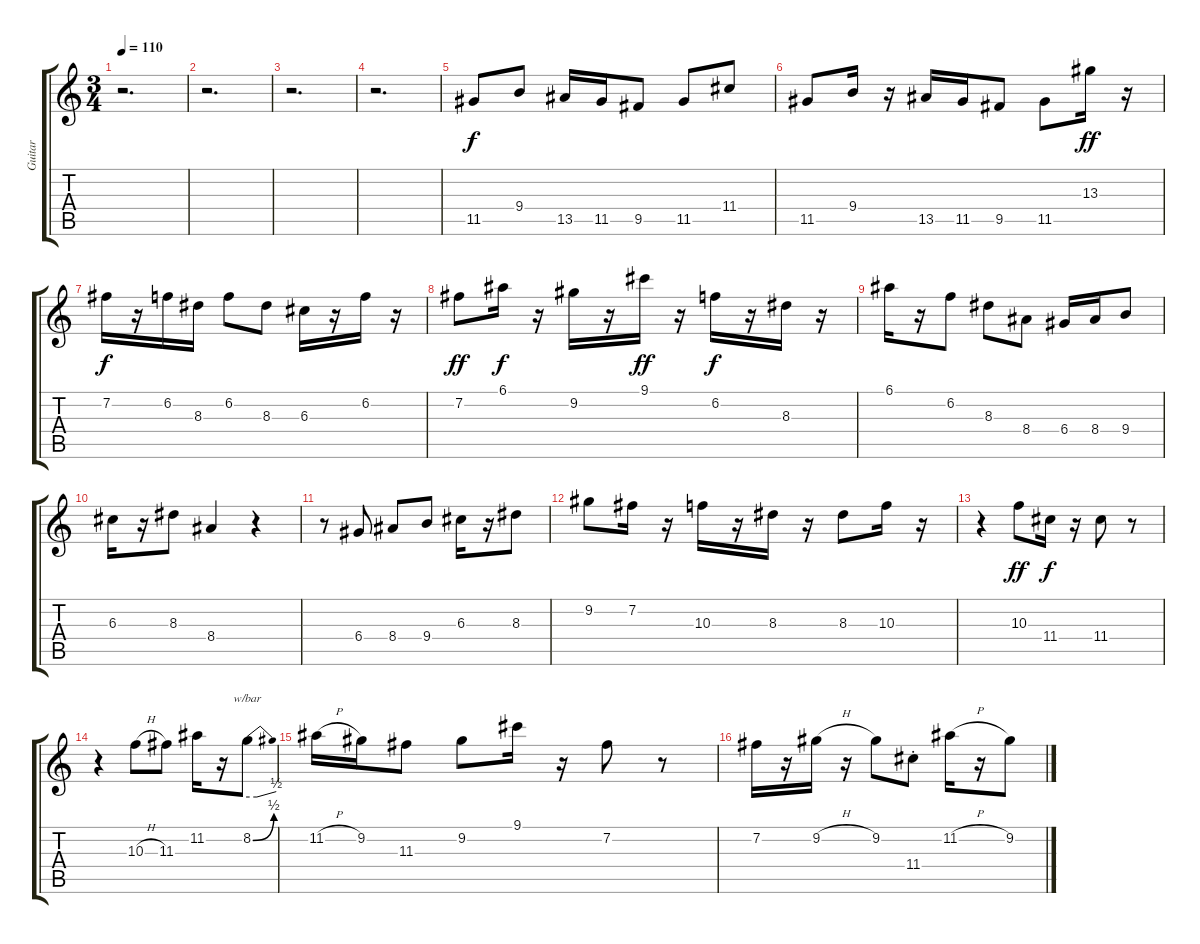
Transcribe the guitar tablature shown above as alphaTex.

\track ("Guitar" "Guitar") {instrument electricguitarjazz}
\staff {score tabs}
\tuning (E4 B3 G3 D3 A2 E2) {hide}
\ts (3 4)
\tempo 110
\clef g2
\ks c
r.2{d dy f} |
r.2{d} |
r.2{d} |
r.2{d} |
11.5.8 9.4.8 13.5.16 11.5.16 9.5.8 11.5.8 11.4.8 |
11.5.8 9.4.16 r.16 13.5.16 11.5.16 9.5.8 11.5.8 13.3.16{dy ff} r.16 |
7.2.16{dy f} r.16 6.2.16 8.3.16 6.2.8 8.3.8 6.3.16 r.16 6.2.16 r.16 |
7.2.8{dy ff} 6.1.16{dy f} r.16 9.2.16 r.16 9.1.16{dy ff} r.16 6.2.16{dy f} r.16 8.3.16 r.16 |
6.1.16 r.16 6.2.8 8.3.8 8.4.8 6.4.16 8.4.16 9.4.8 |
6.3.16 r.16 8.3.8 8.4.4 r.4 |
r.8 6.4.8 8.4.8 9.4.8 6.3.16 r.16 8.3.8 |
9.2.8 7.2.16 r.16 10.3.16 r.16 8.3.16 r.16 8.3.8 10.3.16 r.16 |
r.4 10.3.8{dy ff} 11.4.16{dy f} r.16 11.4.8 r.8 |
r.4 10.3{h}.8 11.3.8 11.2.16 r.16 8.2{be (bend 0 0 60 2)}.8{tbe (custom default 0 0 20 0 60 2)} |
11.2{h}.16 9.2.16 11.3.8 9.2.8 9.1.16 r.16 7.2.8 r.8 |
7.2.16 r.16 9.2{h}.16 r.16 9.2.8 11.4{st}.8 11.2{h}.16 r.16 9.2.8
